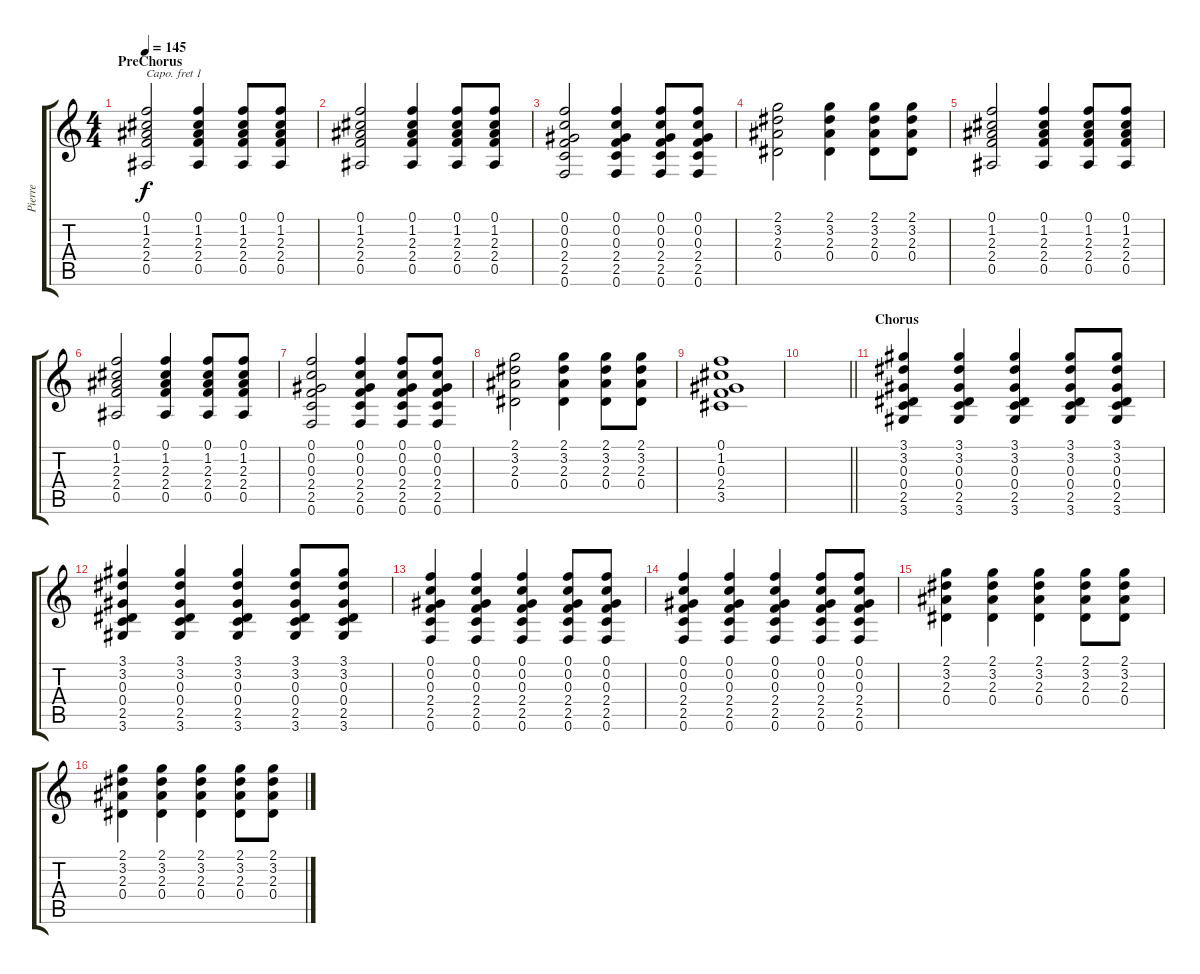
\track ("Pierre" "Pierre") {instrument acousticguitarsteel}
\staff {score tabs}
\capo 1
\tuning (E4 B3 G3 D3 A2 E2) {hide}
\ts (4 4)
\section ("" "PreChorus")
\tempo 145
\clef g2
\ks c
(0.1 1.2 2.3 2.4 0.5).2{dy f} (0.1 1.2 2.3 2.4 0.5).4 (0.1 1.2 2.3 2.4 0.5).8 (0.1 1.2 2.3 2.4 0.5).8 |
(0.1 1.2 2.3 2.4 0.5).2 (0.1 1.2 2.3 2.4 0.5).4 (0.1 1.2 2.3 2.4 0.5).8 (0.1 1.2 2.3 2.4 0.5).8 |
(0.1 0.2 0.3 2.4 2.5 0.6).2 (0.1 0.2 0.3 2.4 2.5 0.6).4 (0.1 0.2 0.3 2.4 2.5 0.6).8 (0.1 0.2 0.3 2.4 2.5 0.6).8 |
(2.1 3.2 2.3 0.4).2 (2.1 3.2 2.3 0.4).4 (2.1 3.2 2.3 0.4).8 (2.1 3.2 2.3 0.4).8 |
(0.1 1.2 2.3 2.4 0.5).2 (0.1 1.2 2.3 2.4 0.5).4 (0.1 1.2 2.3 2.4 0.5).8 (0.1 1.2 2.3 2.4 0.5).8 |
(0.1 1.2 2.3 2.4 0.5).2 (0.1 1.2 2.3 2.4 0.5).4 (0.1 1.2 2.3 2.4 0.5).8 (0.1 1.2 2.3 2.4 0.5).8 |
(0.1 0.2 0.3 2.4 2.5 0.6).2 (0.1 0.2 0.3 2.4 2.5 0.6).4 (0.1 0.2 0.3 2.4 2.5 0.6).8 (0.1 0.2 0.3 2.4 2.5 0.6).8 |
(2.1 3.2 2.3 0.4).2 (2.1 3.2 2.3 0.4).4 (2.1 3.2 2.3 0.4).8 (2.1 3.2 2.3 0.4).8 |
(0.1 1.2 0.3 2.4 3.5).1 |
\barLineRight lightlight
|
\section ("" "Chorus")
(3.1 3.2 0.3 0.4 2.5 3.6).4 (3.1 3.2 0.3 0.4 2.5 3.6).4 (3.1 3.2 0.3 0.4 2.5 3.6).4 (3.1 3.2 0.3 0.4 2.5 3.6).8 (3.1 3.2 0.3 0.4 2.5 3.6).8 |
(3.1 3.2 0.3 0.4 2.5 3.6).4 (3.1 3.2 0.3 0.4 2.5 3.6).4 (3.1 3.2 0.3 0.4 2.5 3.6).4 (3.1 3.2 0.3 0.4 2.5 3.6).8 (3.1 3.2 0.3 0.4 2.5 3.6).8 |
(0.1 0.2 0.3 2.4 2.5 0.6).4 (0.1 0.2 0.3 2.4 2.5 0.6).4 (0.1 0.2 0.3 2.4 2.5 0.6).4 (0.1 0.2 0.3 2.4 2.5 0.6).8 (0.1 0.2 0.3 2.4 2.5 0.6).8 |
(0.1 0.2 0.3 2.4 2.5 0.6).4 (0.1 0.2 0.3 2.4 2.5 0.6).4 (0.1 0.2 0.3 2.4 2.5 0.6).4 (0.1 0.2 0.3 2.4 2.5 0.6).8 (0.1 0.2 0.3 2.4 2.5 0.6).8 |
(2.1 3.2 2.3 0.4).4 (2.1 3.2 2.3 0.4).4 (2.1 3.2 2.3 0.4).4 (2.1 3.2 2.3 0.4).8 (2.1 3.2 2.3 0.4).8 |
(2.1 3.2 2.3 0.4).4 (2.1 3.2 2.3 0.4).4 (2.1 3.2 2.3 0.4).4 (2.1 3.2 2.3 0.4).8 (2.1 3.2 2.3 0.4).8
